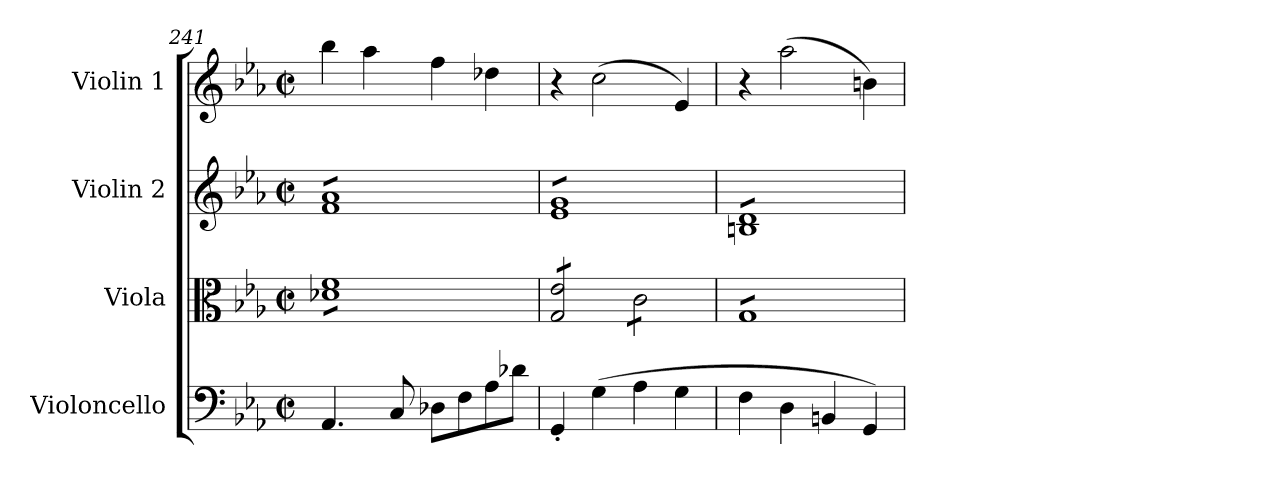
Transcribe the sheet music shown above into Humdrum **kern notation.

**kern	**kern	**kern	**kern
*part4	*part3	*part2	*part1
*staff4	*staff3	*staff2	*staff1
*I"Violoncello	*I"Viola	*I"Violin 2	*I"Violin 1
*I'Vc	*I'Vla	*I'Vln	*I'Vln
*clefF4	*clefC3	*clefG2	*clefG2
*k[b-e-a-]	*k[b-e-a-]	*k[b-e-a-]	*k[b-e-a-]
*M2/2	*M2/2	*M2/2	*M2/2
*met(c|)	*met(c|)	*met(c|)	*met(c|)
=241	=241	=241	=241
*	*tremolo	*	*
*	*	*tremolo	*
4.AA-/	8d-X 8fL	8f 8a-L	4bb-\
.	8d-X 8f	8f 8a-	.
.	8d-X 8f	8f 8a-	4aa-\
8C/	8d-X 8f	8f 8a-	.
8D-X\L	8d-X 8f	8f 8a-	4ff\
8F\	8d-X 8f	8f 8a-	.
8A-\	8d-X 8f	8f 8a-	4dd-X\
8d-X\J	8d-X 8fJ	8f 8a-J	.
=242	=242	=242	=242
4GG'/	8G/ 8e-/L	8e- 8gL	4r
.	8G/ 8e-/	8e- 8g	.
(4G\	8G/ 8e-/	8e- 8g	(2cc\
.	8G/ 8e-/J	8e- 8g	.
4A-\	8c\L	8e- 8g	.
.	8c\	8e- 8g	.
4G\	8c\	8e- 8g	4e-/)
.	8c\J	8e- 8gJ	.
=243	=243	=243	=243
4F\	8GL	8Bn 8dL	4r
.	8G	8Bn 8d	.
4D\	8G	8Bn 8d	(2aa-\
.	8G	8Bn 8d	.
4BBn/	8G	8Bn 8d	.
.	8G	8Bn 8d	.
4GG/)	8G	8Bn 8d	4bn\)
.	8GJ	8Bn 8dJ	.
*	*	*Xtremolo	*
*	*Xtremolo	*	*
=	=	=	=
*-	*-	*-	*-
